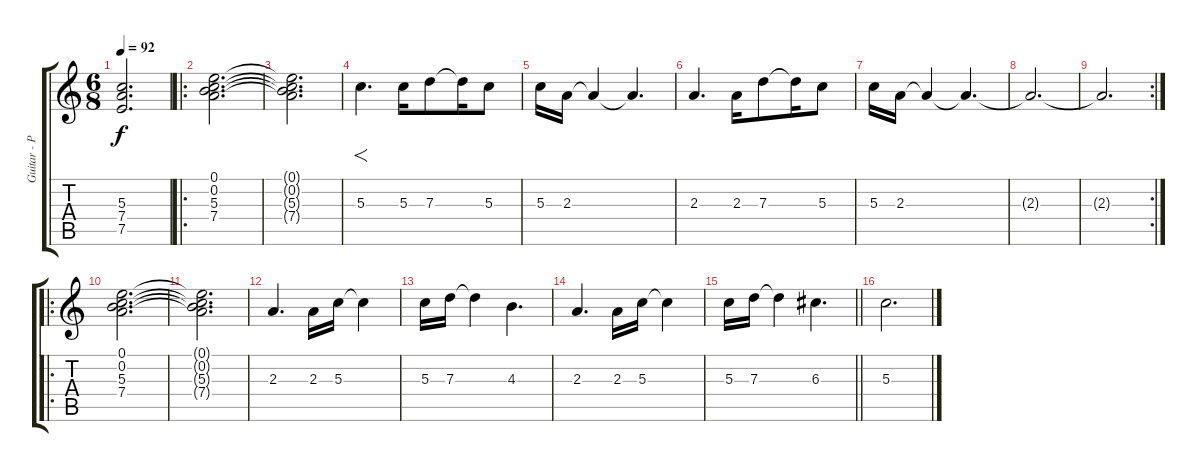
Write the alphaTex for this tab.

\track ("Guitar - Peter Lindgren" "Guitar - P") {instrument distortionguitar}
\staff {score tabs}
\tuning (E4 B3 G3 D3 A2 E2) {hide}
\ts (6 8)
\tempo 92
\clef g2
\ks aminor
(5.3{t} 7.4{t} 7.5{t}).2{d dy f} |
\ro
(0.1 0.2 5.3 7.4).2{d} |
(0.1{t} 0.2{t} 5.3{t} 7.4{t}).2{d} |
5.3.4{f d} 5.3.16 7.3.8 7.3{t}.16 5.3.8 |
5.3.16 2.3.16 2.3{t}.4 2.3{t}.4{d} |
2.3.4{d} 2.3.16 7.3.8 7.3{t}.16 5.3.8 |
5.3.16 2.3.16 2.3{t}.4 2.3{t}.4{d} |
2.3{t}.2{d} |
\rc 2
2.3{t}.2{d} |
\ro
(0.1 0.2 5.3 7.4).2{d} |
(0.1{t} 0.2{t} 5.3{t} 7.4{t}).2{d} |
2.3.4{d} 2.3.16 5.3.16 5.3{t}.4 |
5.3.16 7.3.16 7.3{t}.4 4.3.4{d} |
2.3.4{d} 2.3.16 5.3.16 5.3{t}.4 |
\barLineRight lightlight
5.3.16 7.3.16 7.3{t}.4 6.3.4{d} |
5.3.2{d}
